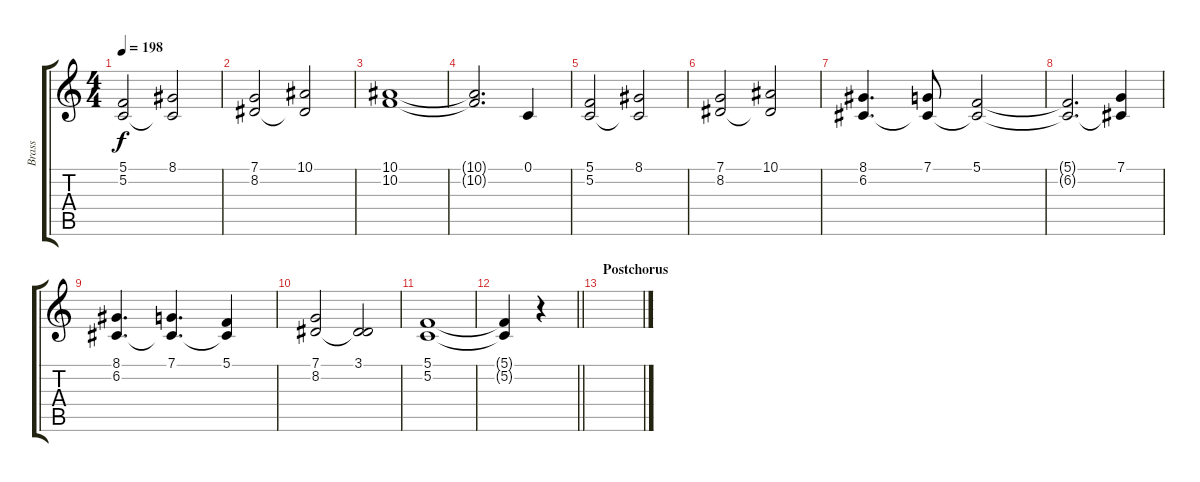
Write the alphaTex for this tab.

\track ("Brass" "Brass") {instrument brasssection}
\staff {score tabs}
\tuning (C4 G3 Eb3 Bb2 F2 C2) {hide}
\ts (4 4)
\tempo 198
\clef g2
\ks c
(5.1 5.2).2{dy f} (8.1 5.2{t}).2 |
(7.1 8.2).2 (10.1 8.2{t}).2 |
(10.1 10.2).1 |
(10.1{t} 10.2{t}).2{d} 0.1.4 |
(5.1 5.2).2 (8.1 5.2{t}).2 |
(7.1 8.2).2 (10.1 8.2{t}).2 |
(8.1 6.2).4{d} (7.1 6.2{t}).8 (5.1 6.2{t}).2 |
(5.1{t} 6.2{t}).2{d} (7.1 6.2{t}).4 |
(8.1 6.2).4{d} (7.1 6.2{t}).4{d} (5.1 6.2{t}).4 |
(7.1 8.2).2 (3.1 8.2{t}).2 |
(5.1 5.2).1 |
\barLineRight lightlight
(5.1{t} 5.2{t}).4 r.4 |
\section ("" "Postchorus")
